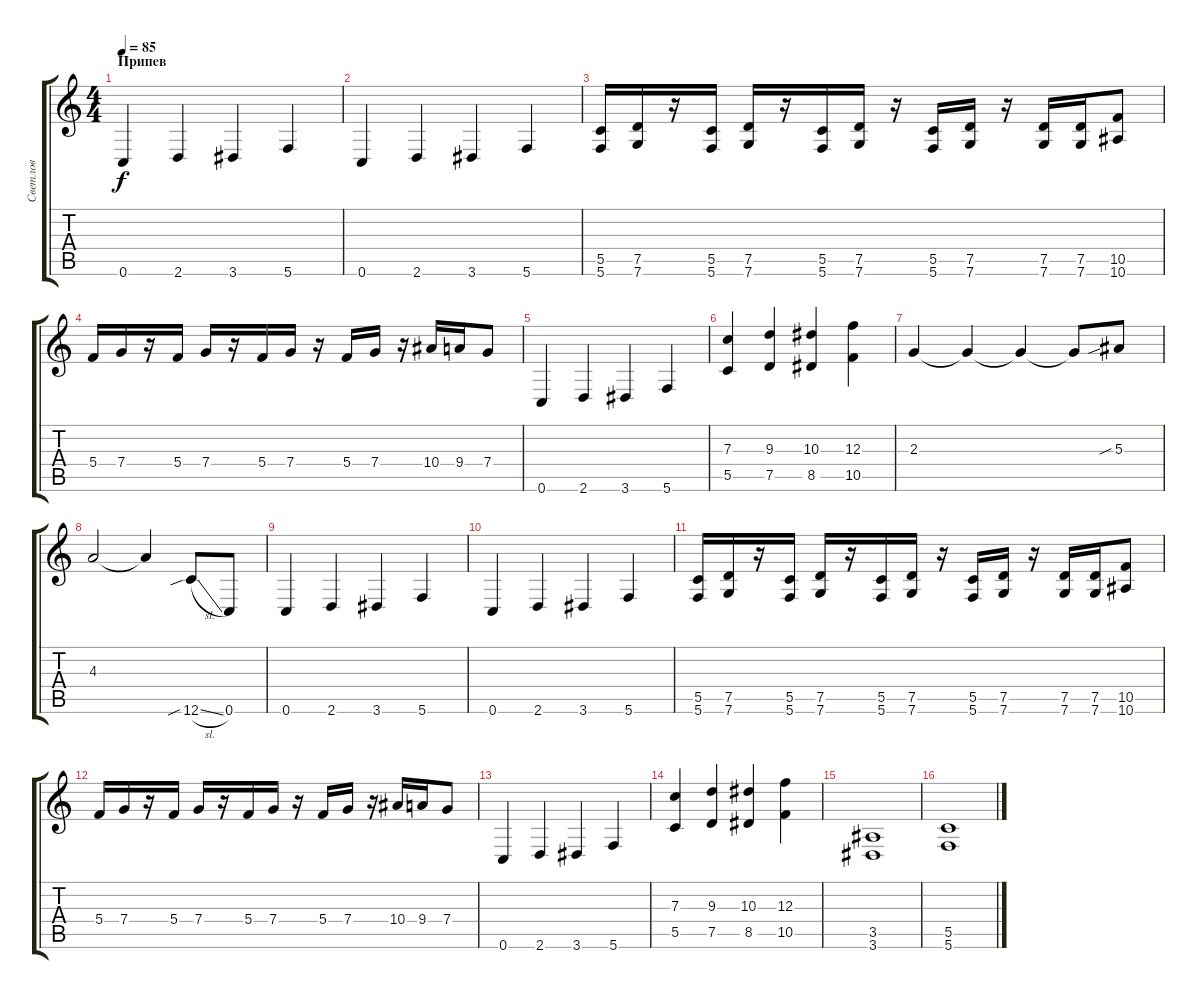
\track ("Cветлов" "Cветлов") {instrument electricguitarclean}
\staff {score tabs}
\tuning (D4 A3 F3 C3 G2 C2) {hide}
\ts (4 4)
\section ("" "Припев")
\tempo 85
\clef g2
\ks c
0.6.4{dy f instrument distortionguitar} 2.6.4 3.6.4 5.6.4 |
0.6.4 2.6.4 3.6.4 5.6.4 |
(5.5 5.6).16 (7.5 7.6).16 r.16 (5.5 5.6).16 (7.5 7.6).16 r.16 (5.5 5.6).16 (7.5 7.6).16 r.16 (5.5 5.6).16 (7.5 7.6).16 r.16 (7.5 7.6).16 (7.5 7.6).16 (10.5 10.6).8 |
5.4.16 7.4.16 r.16 5.4.16 7.4.16 r.16 5.4.16 7.4.16 r.16 5.4.16 7.4.16 r.16 10.4.16 9.4.16 7.4.8 |
0.6.4{instrument distortionguitar} 2.6.4 3.6.4 5.6.4 |
(7.3 5.5).4 (9.3 7.5).4 (10.3 8.5).4 (12.3 10.5).4 |
2.3.4 2.3{t}.4 2.3{t}.4 2.3{t}.8 5.3{sib}.8 |
4.3.2 4.3{t}.4 12.6{sib sl}.8 0.6.8 |
0.6.4{instrument distortionguitar} 2.6.4 3.6.4 5.6.4 |
0.6.4 2.6.4 3.6.4 5.6.4 |
(5.5 5.6).16 (7.5 7.6).16 r.16 (5.5 5.6).16 (7.5 7.6).16 r.16 (5.5 5.6).16 (7.5 7.6).16 r.16 (5.5 5.6).16 (7.5 7.6).16 r.16 (7.5 7.6).16 (7.5 7.6).16 (10.5 10.6).8 |
5.4.16 7.4.16 r.16 5.4.16 7.4.16 r.16 5.4.16 7.4.16 r.16 5.4.16 7.4.16 r.16 10.4.16 9.4.16 7.4.8 |
0.6.4{instrument distortionguitar} 2.6.4 3.6.4 5.6.4 |
(7.3 5.5).4 (9.3 7.5).4 (10.3 8.5).4 (12.3 10.5).4 |
(3.5 3.6).1 |
(5.5 5.6).1
